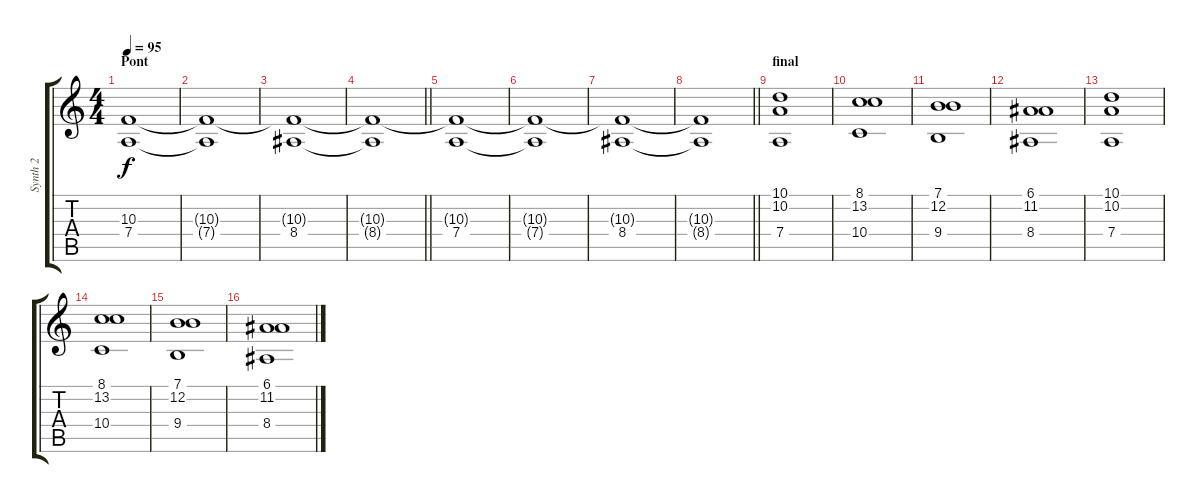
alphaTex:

\track ("Synth 2" "Synth 2") {instrument stringensemble2}
\staff {score tabs}
\tuning (E4 B3 G3 D3 A2 E2) {hide}
\ts (4 4)
\section ("" "Pont")
\tempo 95
\clef g2
\ks c
(10.3 7.4).1{dy f} |
(10.3{t} 7.4{t}).1 |
(10.3{t} 8.4).1 |
\barLineRight lightlight
(10.3{t} 8.4{t}).1 |
(10.3{t} 7.4).1 |
(10.3{t} 7.4{t}).1 |
(10.3{t} 8.4).1 |
\barLineRight lightlight
(10.3{t} 8.4{t}).1 |
\section ("" "final")
(10.1 10.2 7.4).1 |
(8.1 13.2 10.4).1 |
(7.1 12.2 9.4).1 |
(6.1 11.2 8.4).1 |
(10.1 10.2 7.4).1 |
(8.1 13.2 10.4).1 |
(7.1 12.2 9.4).1 |
(6.1 11.2 8.4).1
